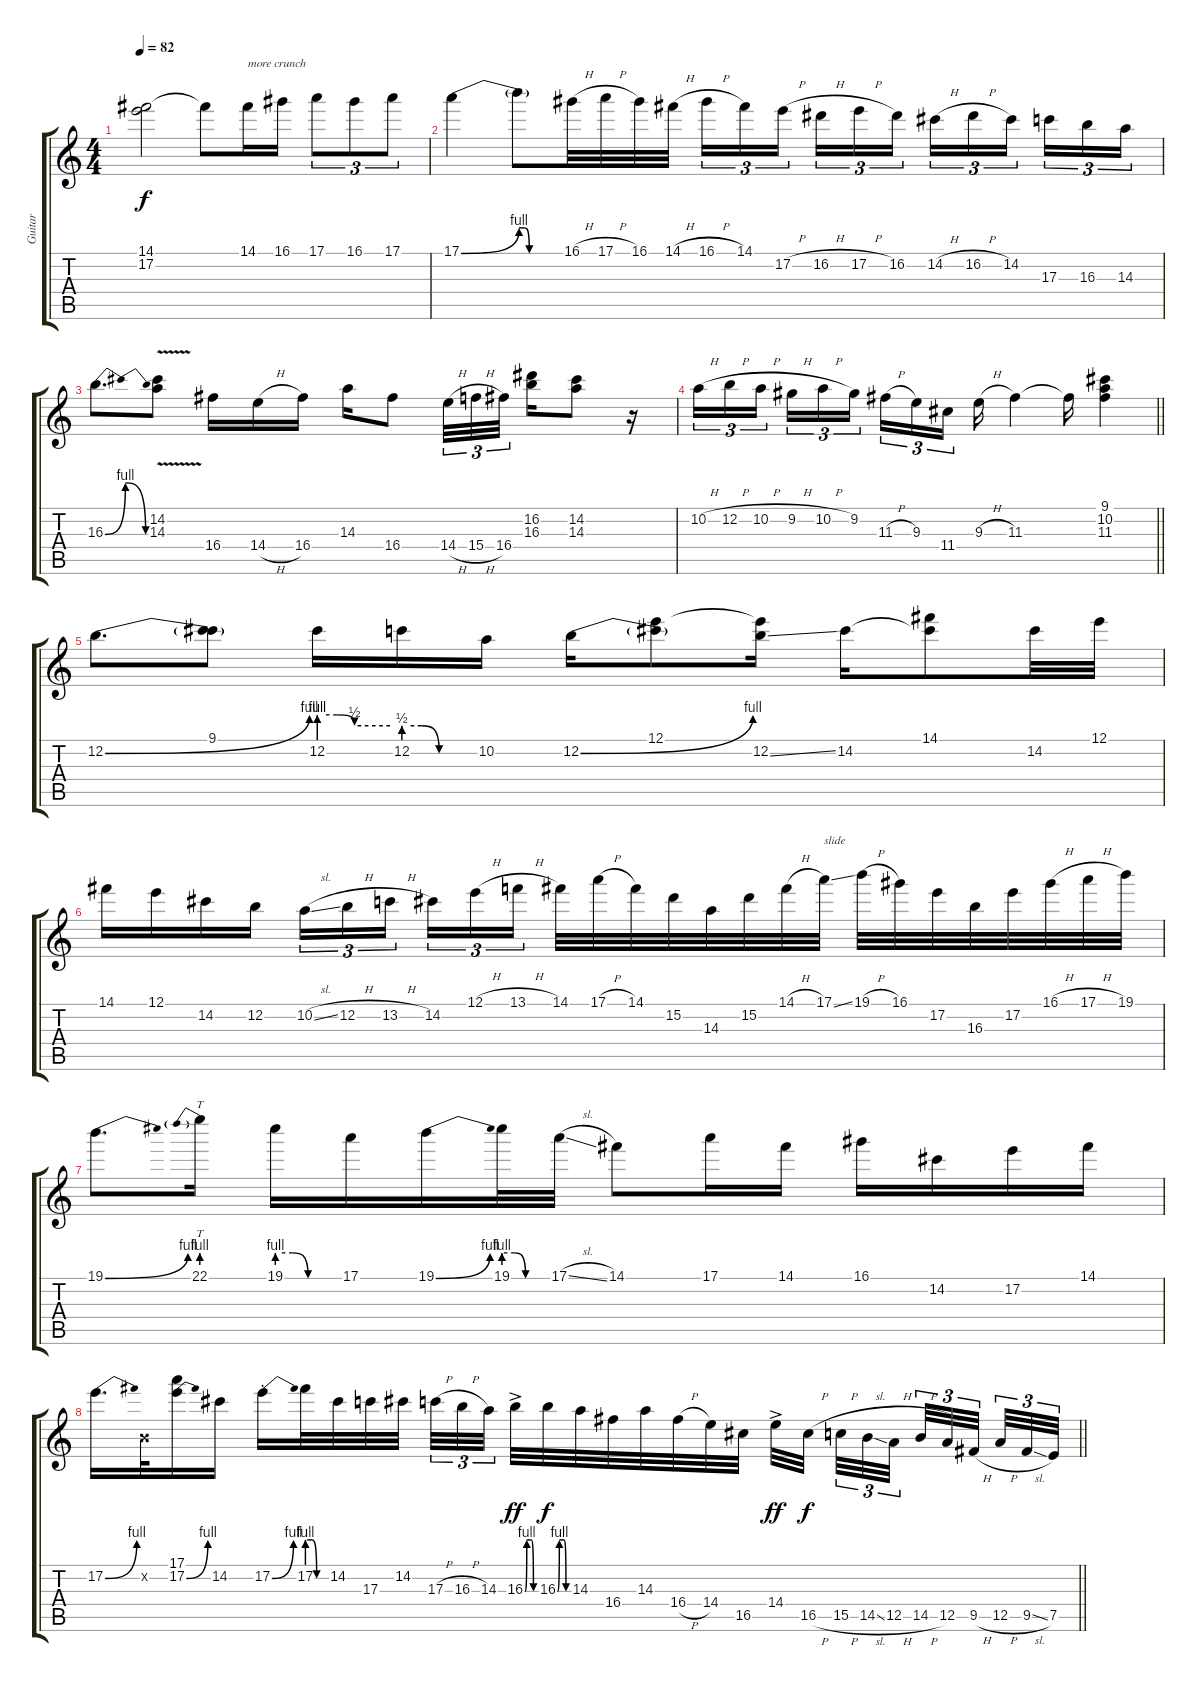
\track ("Guitar" "Guitar") {instrument distortionguitar}
\staff {score tabs}
\tuning (E4 B3 G3 D3 A2 D2) {hide}
\ts (4 4)
\section ("" "")
\tempo 82
\clef g2
\ks c
(14.1 17.2{t}).2{dy f} 14.1{t}.8 14.1.16{txt "more crunch" instrument overdrivenguitar} 16.1.16 17.1.8{tu (3 2)} 16.1.8{tu (3 2)} 17.1.8{tu (3 2)} |
17.1{be (bend 0 0 60 4)}.4 17.1{be (custom 0 4 8 4 15 0 30 0 60 0) t}.8 16.1{h}.32 17.1{h}.32 16.1.32 14.1{h}.32 16.1{h}.16{tu (3 2)} 14.1.16{tu (3 2)} 17.2{h}.16{tu (3 2) beam splitsecondary} 16.2{h}.16{tu (3 2)} 17.2{h}.16{tu (3 2)} 16.2.16{tu (3 2)} 14.2{h}.16{tu (3 2)} 16.2{h}.16{tu (3 2)} 14.2.16{tu (3 2) beam splitsecondary} 17.3.16{tu (3 2)} 16.3.16{tu (3 2)} 14.3.16{tu (3 2)} |
16.3{be (bendrelease 0 0 15 4 45 4 60 0)}.8{d} (14.2 14.3{v}).8 16.4.16 14.4{h}.16 16.4.16 14.3.16 16.4.8 14.4{h}.32{tu (3 2)} 15.4{h}.32{tu (3 2)} 16.4.32{tu (3 2)} (16.2 16.3).16 (14.2 14.3).8 r.16 |
\barLineRight lightlight
10.2{h}.16{tu (3 2)} 12.2{h}.16{tu (3 2)} 10.2{h}.16{tu (3 2) beam splitsecondary} 9.2{h}.16{tu (3 2)} 10.2{h}.16{tu (3 2)} 9.2.16{tu (3 2)} 11.3{h}.16{tu (3 2)} 9.3.16{tu (3 2)} 11.4.16{tu (3 2) beam splitsecondary} 9.3{h}.16 11.3.4 11.3{t}.16 (9.1 10.2 11.3).4 |
12.2{be (bend 0 0 60 4)}.8{d} (9.1 12.2{t}).8 12.2{be (custom 0 4 15 4 30 2 60 2)}.16 12.2{be (custom 0 2 15 2 30 0 60 0)}.16 10.2.16 12.2{be (bend 0 0 60 4)}.16 (12.1 12.2{t}).8 (12.1{t} 12.2{ss}).16 14.2.16 (14.1 14.2{t}).8 14.2.32 12.1.32 |
14.1.16 12.1.16 14.2.16 12.2.16 10.2{sl}.16{tu (3 2)} 12.2{h}.16{tu (3 2)} 13.2{h}.16{tu (3 2) beam splitsecondary} 14.2.16{tu (3 2)} 12.1{h}.16{tu (3 2)} 13.1{h}.16{tu (3 2)} 14.1.32 17.1{h}.32 14.1.32 15.2.32 14.3.32 15.2.32 14.1{h}.32 17.1{ss}.32{txt "slide"} 19.1{h}.32 16.1.32 17.2.32 16.3.32 17.2.32 16.1{h}.32 17.1{h}.32 19.1.32 |
19.1{be (bend 0 0 60 4)}.8{d} 22.1{be (prebend 0 4 60 4)}.16{tt} 19.1{be (custom 0 4 15 4 30 0 60 0)}.16 17.1.16 19.1{be (bend 0 0 60 4)}.16 19.1{be (custom 0 4 15 4 30 0 60 0)}.32 17.1{sl}.32 14.1.8 17.1.16 14.1.16 16.1.16 14.2.16 17.2.16 14.1.16 |
\barLineRight lightlight
17.2{be (bend 0 0 60 4)}.16{d} 0.2{x}.32 (17.1 17.2{be (bend 0 0 60 4)}).16 14.2.16 17.2{be (bend 0 0 60 4) st}.16 17.2{be (custom 0 4 15 4 30 0 60 0)}.32 14.2.32 17.3.32 14.2.32{beam splitsecondary} 17.3{h}.32{tu (3 2)} 16.3{h}.32{tu (3 2)} 14.3.32{tu (3 2)} 16.3{be (custom 0 0 10 4 35 4 46 0 60 0) ac}.32{dy ff} 16.3{be (custom 0 0 10 4 35 4 46 0 60 0)}.32{dy f} 14.3.32 16.4.32 14.3.32 16.4{h}.32 14.4.32 16.5.32 14.4{ac}.32{dy ff} 16.5{h}.32{dy f beam splitsecondary} 15.5{h}.32{tu (3 2)} 14.5{sl}.32{tu (3 2)} 12.5{h}.32{tu (3 2) beam splitsecondary} 14.5{h}.32{tu (3 2)} 12.5.32{tu (3 2)} 9.5{h}.32{tu (3 2) beam splitsecondary} 12.5{h}.32{tu (3 2)} 9.5{sl}.32{tu (3 2)} 7.5{sl}.32{tu (3 2)}
